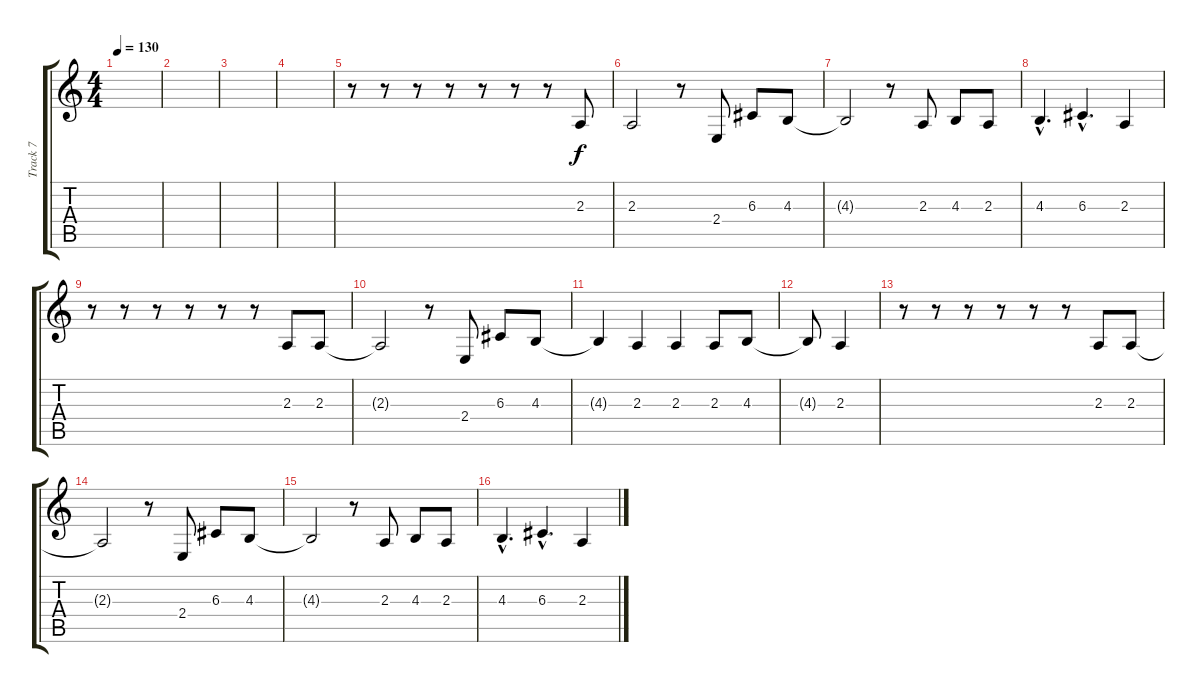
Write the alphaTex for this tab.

\track ("Track 7" "Track 7") {instrument electricgrandpiano}
\staff {score tabs}
\tuning (E4 B3 G3 D3 A2 E2) {hide}
\ts (4 4)
\tempo 130
\clef g2
\ks c
|
|
|
|
r.8 r.8 r.8 r.8 r.8 r.8 r.8 2.3.8 |
2.3.2{volume 13} r.8 2.4.8 6.3.8 4.3.8 |
4.3{t}.2 r.8 2.3.8 4.3.8 2.3.8 |
4.3{hac}.4{d} 6.3{hac}.4{d} 2.3.4 |
r.8 r.8 r.8 r.8 r.8 r.8 2.3.8 2.3.8 |
2.3{t}.2{volume 13} r.8 2.4.8 6.3.8 4.3.8 |
4.3{t}.4 2.3.4 2.3.4 2.3.8 4.3.8 |
4.3{t}.8 2.3.4 |
r.8 r.8 r.8 r.8 r.8 r.8 2.3.8 2.3.8 |
2.3{t}.2{volume 13} r.8 2.4.8 6.3.8 4.3.8 |
4.3{t}.2 r.8 2.3.8 4.3.8 2.3.8 |
4.3{hac}.4{d} 6.3{hac}.4{d} 2.3.4
